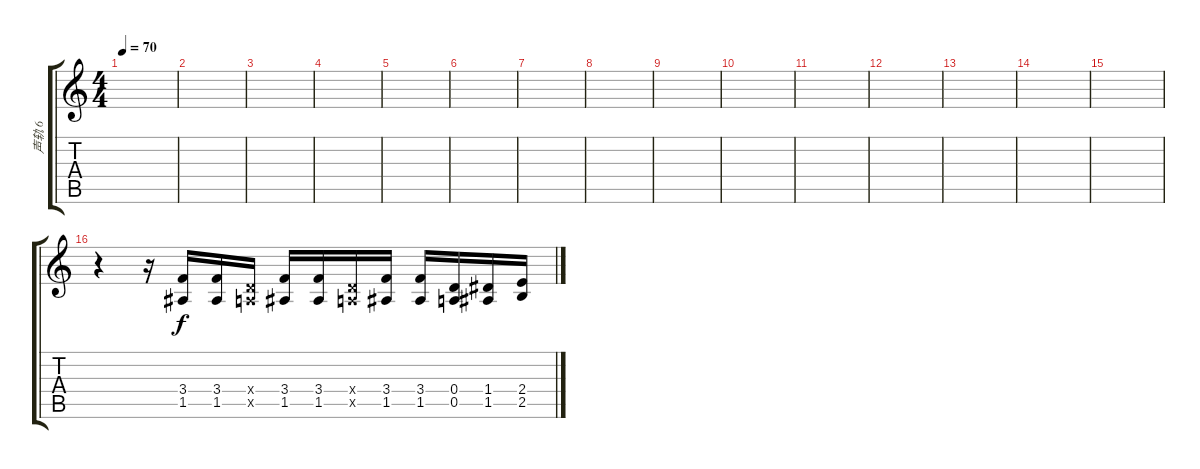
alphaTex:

\track ("声轨 6" "声轨 6") {instrument electricguitarclean}
\staff {score tabs}
\tuning (E4 B3 G3 D3 A2 E2) {hide}
\ts (4 4)
\tempo 70
\clef g2
\ks c
|
|
|
|
|
|
|
|
|
|
|
|
|
|
|
r.4 r.16 (3.4 1.5).16 (3.4 1.5).16 (0.4{x} 0.5{x}).16 (3.4 1.5).16 (3.4 1.5).16 (0.4{x} 0.5{x}).16 (3.4 1.5).16 (3.4 1.5).16 (0.4 0.5).16 (1.4 1.5).16 (2.4 2.5).16
